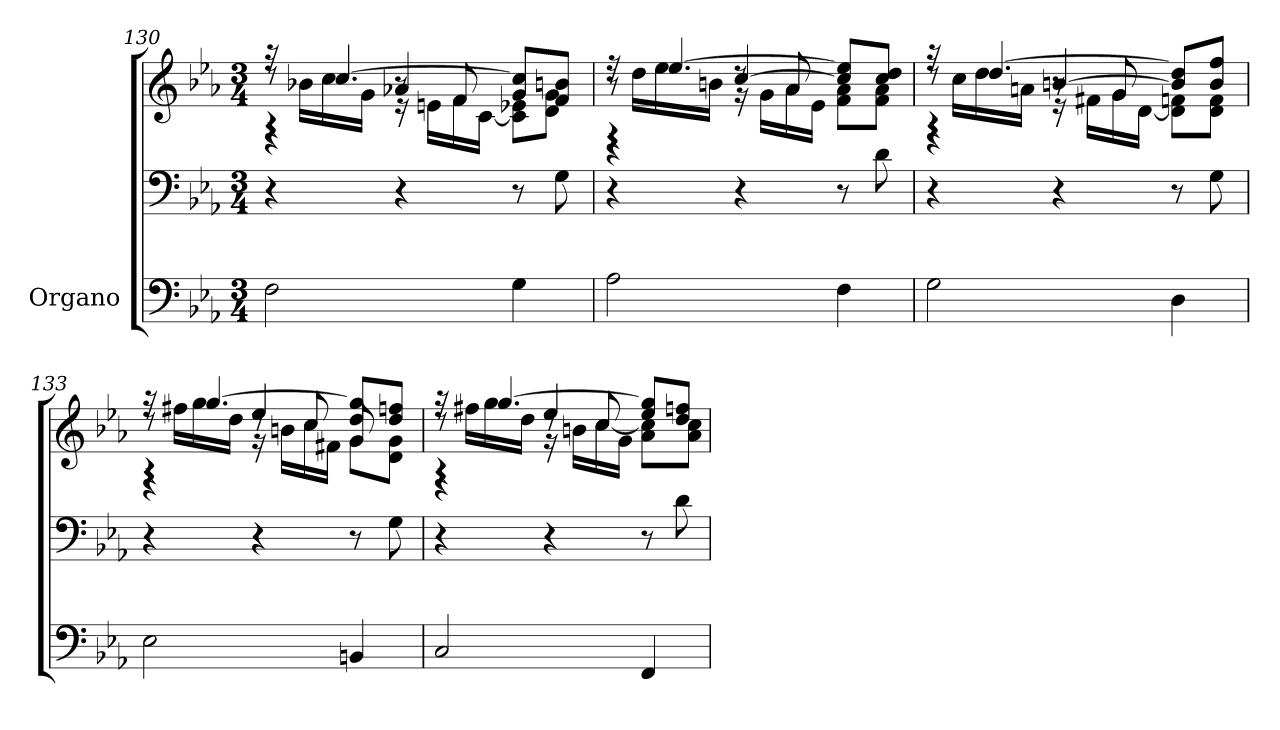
**kern	**kern	**kern
*part1	*part1	*part1
*staff3	*staff2	*staff1
*I"Organo	*	*
*clefF4	*clefF4	*clefG2
*k[b-e-a-]	*k[b-e-a-]	*k[b-e-a-]
*M3/4	*M3/4	*M3/4
=130	=130	=130
*^	*	*^
*	*	*	*	*^
*	*	*	*	*	*^
2F\	2.ryy	4r	8rdd	16raa	4rF	4rA
.	.	.	.	16b-X\LL	.	.
.	.	.	[4.cc/	16cc\	.	.
.	.	.	.	16g\JJ	.	.
.	.	4r	.	16re	4a-X/	8r
.	.	.	.	16en\LL	.	.
.	.	.	.	16f\	.	8f/
.	.	.	.	[16c\JJ	.	.
4G\	.	8r	8g/ 8cc/]L	8c\] 8e-X\L	4ryy	4ryy
.	.	8G\	8f/ 8bn/J	8d\ 8g\J	.	.
=131	=131	=131	=131	=131	=131	=131
2A-\	2.ryy	4r	8r	16rff	4rD	4rF
.	.	.	.	16dd\LL	.	.
.	.	.	[4.ee-/	16ee-\	.	.
.	.	.	.	16bn\JJ	.	.
.	.	4r	.	16rg	[4cc/	8rdd
.	.	.	.	16g\LL	.	.
.	.	.	.	16a-\	.	8a-/
.	.	.	.	16e-\JJ	.	.
4F\	.	8r	8cc/] 8ee-/]L	8f\ 8a-\L	4ryy	4ryy
.	.	8d\	8cc/ 8dd/J	8f\ 8a-\J	.	.
=132	=132	=132	=132	=132	=132	=132
2G\	2.ryy	4r	8rdd	16raa	4rF	4rA
.	.	.	.	16cc\LL	.	.
.	.	.	[4.dd/	16dd\	.	.
.	.	.	.	16an\JJ	.	.
.	.	4r	.	16re	[4bn/	8r
.	.	.	.	16f#X\LL	.	.
.	.	.	.	16g\	.	8g/
.	.	.	.	[16d\JJ	.	.
4D\	.	8r	8b/] 8dd/]L	8d\] 8fn\L	4ryy	4ryy
.	.	8G\	8b/ 8ff/J	8d\ 8f\J	.	.
=133	=133	=133	=133	=133	=133	=133
2E-\	2.ryy	4r	8rdd	16raa	4rF	4rA
.	.	.	.	16ff#X\LL	.	.
.	.	.	[4.gg/	16gg\	.	.
.	.	.	.	16dd\JJ	.	.
.	.	4r	.	16rg	4ee-/	8rdd
.	.	.	.	16bn\LL	.	.
.	.	.	.	16cc\	.	8cc/
.	.	.	.	16f#X\JJ	.	.
4BBn/	.	8r	8dd/ 8gg/]L	8g\L	8g/	4ryy
.	.	8G\	8dd/ 8ffn/J	8d\ 8g\J	8ryy	.
=134	=134	=134	=134	=134	=134	=134
2C/	2.ryy	4r	8rdd	16raa	4rF	4rA
.	.	.	.	16ff#X\LL	.	.
.	.	.	[4.gg/	16gg\	.	.
.	.	.	.	16dd\JJ	.	.
.	.	4r	.	16rg	4ee-/	8rdd
.	.	.	.	16bn\LL	.	.
.	.	.	.	16cc\	.	[8cc/
.	.	.	.	16g\JJ	.	.
4FF/	.	8r	8ee-/ 8gg/]L	8a-\ 8cc\]L	4ryy	4ryy
.	.	8d\	8dd/ 8ffn/J	8a-\ 8cc\J	.	.
*v	*v	*	*v	*v	*v	*v
=	=	=
*-	*-	*-
